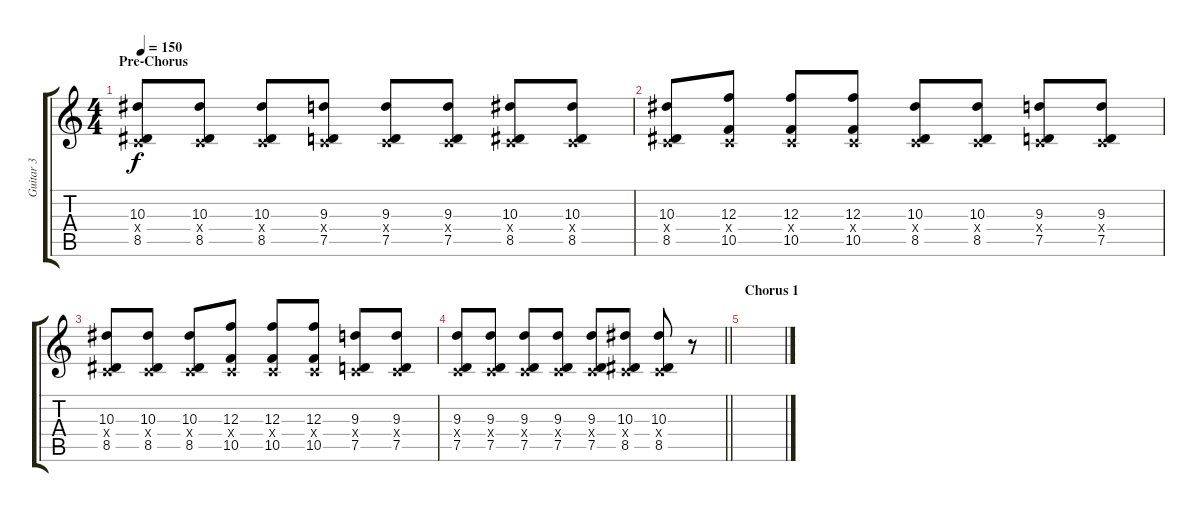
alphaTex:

\track ("Guitar 3" "Guitar 3") {instrument distortionguitar}
\staff {score tabs}
\tuning (D4 A3 F3 C3 G2 C2) {hide}
\ts (4 4)
\section ("" "Pre-Chorus")
\tempo 150
\clef g2
\ks c
(10.3 0.4{x} 8.5).8{dy f} (10.3 0.4{x} 8.5).8 (10.3 0.4{x} 8.5).8 (9.3 0.4{x} 7.5).8 (9.3 0.4{x} 7.5).8 (9.3 0.4{x} 7.5).8 (10.3 0.4{x} 8.5).8 (10.3 0.4{x} 8.5).8 |
(10.3 0.4{x} 8.5).8 (12.3 0.4{x} 10.5).8 (12.3 0.4{x} 10.5).8 (12.3 0.4{x} 10.5).8 (10.3 0.4{x} 8.5).8 (10.3 0.4{x} 8.5).8 (9.3 0.4{x} 7.5).8 (9.3 0.4{x} 7.5).8 |
(10.3 0.4{x} 8.5).8 (10.3 0.4{x} 8.5).8 (10.3 0.4{x} 8.5).8 (12.3 0.4{x} 10.5).8 (12.3 0.4{x} 10.5).8 (12.3 0.4{x} 10.5).8 (9.3 0.4{x} 7.5).8 (9.3 0.4{x} 7.5).8 |
\barLineRight lightlight
(9.3 0.4{x} 7.5).8 (9.3 0.4{x} 7.5).8 (9.3 0.4{x} 7.5).8 (9.3 0.4{x} 7.5).8 (9.3 0.4{x} 7.5).8 (10.3 0.4{x} 8.5).8 (10.3 0.4{x} 8.5).8 r.8 |
\section ("" "Chorus 1")
